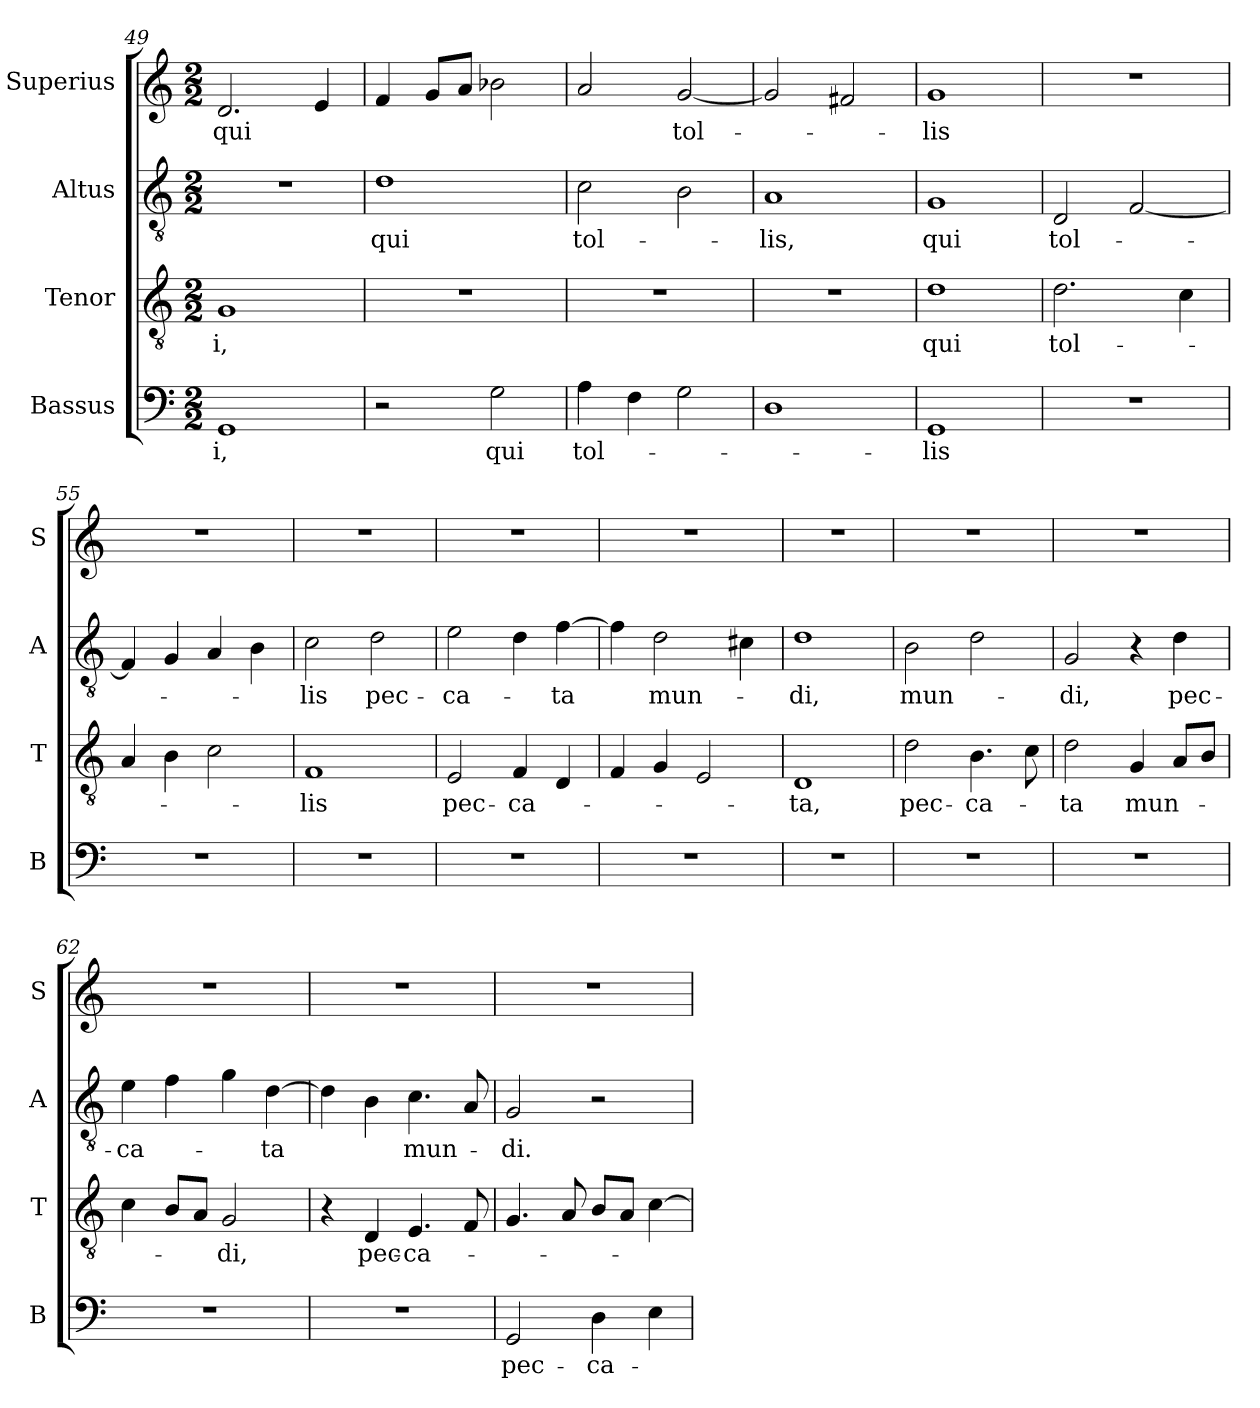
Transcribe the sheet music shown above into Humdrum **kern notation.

**kern	**text	**kern	**text	**kern	**text	**kern	**text
*part4	*part4	*part3	*part3	*part2	*part2	*part1	*part1
*staff4	*staff4	*staff3	*staff3	*staff2	*staff2	*staff1	*staff1
*I"Bassus	*	*I"Tenor	*	*I"Altus	*	*I"Superius	*
*I'B	*	*I'T	*	*I'A	*	*I'S	*
*clefF4	*	*clefGv2	*	*clefGv2	*	*clefG2	*
*k[]	*	*k[]	*	*k[]	*	*k[]	*
*M2/2	*	*M2/2	*	*M2/2	*	*M2/2	*
=49	=49	=49	=49	=49	=49	=49	=49
!	!LO:LY:i	!	!LO:LY:i	!	!	!	!
1GG	-i,	1G	-i,	1r	.	2.d	qui
.	.	.	.	.	.	4e	.
=50	=50	=50	=50	=50	=50	=50	=50
2r	.	1r	.	1d	qui	4f	.
.	.	.	.	.	.	8gL	.
.	.	.	.	.	.	8aJ	.
2G	qui	.	.	.	.	2b-i	.
=51	=51	=51	=51	=51	=51	=51	=51
4A	tol-	1r	.	2c	tol-	2a	.
4F	.	.	.	.	.	.	.
2G	.	.	.	2B	.	[2g	tol-
=52	=52	=52	=52	=52	=52	=52	=52
1D	.	1r	.	1A	-lis,	2g]	.
.	.	.	.	.	.	2f#X	.
=53	=53	=53	=53	=53	=53	=53	=53
!	!	!	!	!	!LO:LY:i	!	!
1GG	-lis	1d	qui	1G	qui	1g	-lis
=54	=54	=54	=54	=54	=54	=54	=54
!	!	!	!	!	!LO:LY:i	!	!
1r	.	2.d	tol-	2D	tol-	1r	.
.	.	.	.	[2F	.	.	.
.	.	4c	.	.	.	.	.
=55	=55	=55	=55	=55	=55	=55	=55
1r	.	4A	.	4F]	.	1r	.
.	.	4B	.	4G	.	.	.
.	.	2c	.	4A	.	.	.
.	.	.	.	4B	.	.	.
=56	=56	=56	=56	=56	=56	=56	=56
!	!	!	!	!	!LO:LY:i	!	!
1r	.	1F	-lis	2c	-lis	1r	.
!	!	!	!	!	!LO:LY:i	!	!
.	.	.	.	2d	pec-	.	.
=57	=57	=57	=57	=57	=57	=57	=57
!	!	!	!LO:LY:i	!	!LO:LY:i	!	!
1r	.	2E	pec-	2e	-ca-	1r	.
!	!	!	!LO:LY:i	!	!	!	!
.	.	4F	-ca-	4d	.	.	.
!	!	!	!	!	!LO:LY:i	!	!
.	.	4D	.	[4f	-ta	.	.
=58	=58	=58	=58	=58	=58	=58	=58
1r	.	4F	.	4f]	.	1r	.
!	!	!	!	!	!LO:LY:i	!	!
.	.	4G	.	2d	mun-	.	.
.	.	2E	.	.	.	.	.
.	.	.	.	4c#X	.	.	.
=59	=59	=59	=59	=59	=59	=59	=59
!	!	!	!LO:LY:i	!	!LO:LY:i	!	!
1r	.	1D	-ta,	1d	-di,	1r	.
=60	=60	=60	=60	=60	=60	=60	=60
!	!	!	!	!	!LO:LY:i	!	!
1r	.	2d	pec-	2B	mun-	1r	.
.	.	4.B	-ca-	2d	.	.	.
.	.	8c	.	.	.	.	.
=61	=61	=61	=61	=61	=61	=61	=61
!	!	!	!	!	!LO:LY:i	!	!
1r	.	2d	-ta	2G	-di,	1r	.
!	!	!	!LO:LY:i	!	!	!	!
.	.	4G	mun-	4r	.	.	.
!	!	!	!	!	!LO:LY:i	!	!
.	.	8AL	.	4d	pec-	.	.
.	.	8BJ	.	.	.	.	.
=62	=62	=62	=62	=62	=62	=62	=62
!	!	!	!	!	!LO:LY:i	!	!
1r	.	4c	.	4e	-ca-	1r	.
.	.	8BL	.	4f	.	.	.
.	.	8AJ	.	.	.	.	.
!	!	!	!LO:LY:i	!	!	!	!
.	.	2G	-di,	4g	.	.	.
!	!	!	!	!	!LO:LY:i	!	!
.	.	.	.	[4d	-ta	.	.
=63	=63	=63	=63	=63	=63	=63	=63
1r	.	4r	.	4d]	.	1r	.
!	!	!	!LO:LY:i	!	!	!	!
.	.	4D	pec-	4B	.	.	.
!	!	!	!LO:LY:i	!	!LO:LY:i	!	!
.	.	4.E	-ca-	4.c	mun-	.	.
.	.	8F	.	8A	.	.	.
=64	=64	=64	=64	=64	=64	=64	=64
!	!LO:LY:i	!	!	!	!LO:LY:i	!	!
2GG	pec-	4.G	.	2G	-di.	1r	.
.	.	8A	.	.	.	.	.
!	!LO:LY:i	!	!	!	!	!	!
4D	-ca-	8BL	.	2r	.	.	.
.	.	8AJ	.	.	.	.	.
4E	.	[4c	.	.	.	.	.
=	=	=	=	=	=	=	=
*-	*-	*-	*-	*-	*-	*-	*-
